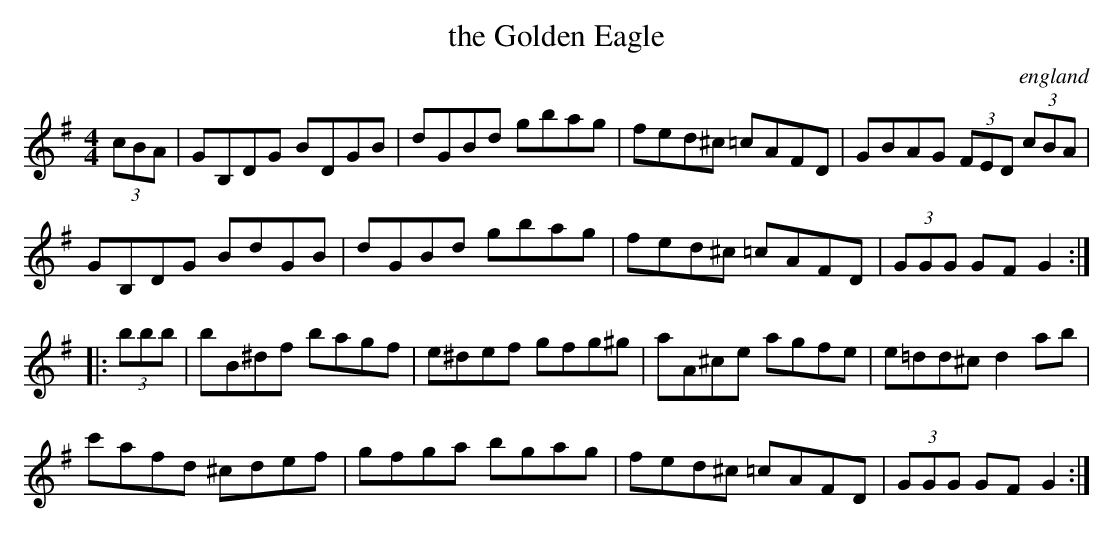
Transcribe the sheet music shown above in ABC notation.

X:1
T:the Golden Eagle
O:england
M:4/4
K:G
(3cBA|\
GB,DG BDGB|dGBd gbag|\
fed^c =cAFD|GBAG (3FED (3cBA|
GB,DG BdGB|dGBd gbag|\
fed^c =cAFD|(3GGG GF G2::
(3bbb|\
bB^df bagf|e^def gfg^g|aA^ce agfe|e=dd^c d2ab|
c'afd ^cdef|gfga bgag|fed^c =cAFD|(3GGG GF G2:|
